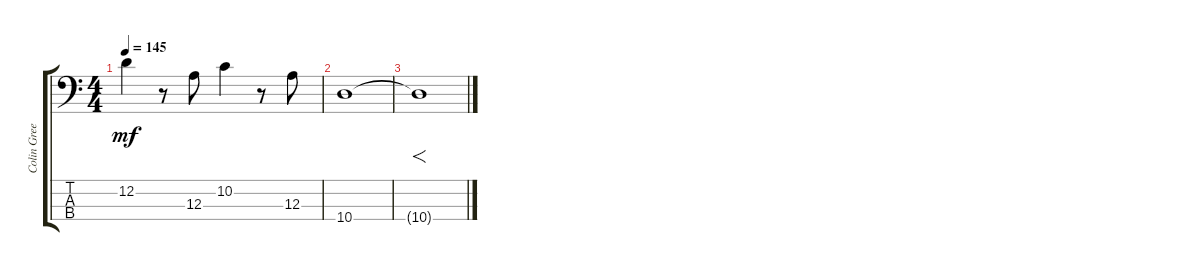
\track ("Colin Greenwood" "Colin Gree") {instrument electricbassfinger}
\staff {score tabs}
\tuning (G2 D2 A1 E1) {hide}
\ts (4 4)
\tempo 145
\clef f4
\ks c
12.2.4{dy mf} r.8 12.3.8 10.2.4 r.8 12.3.8 |
10.4.1 |
10.4{t}.1{f}
